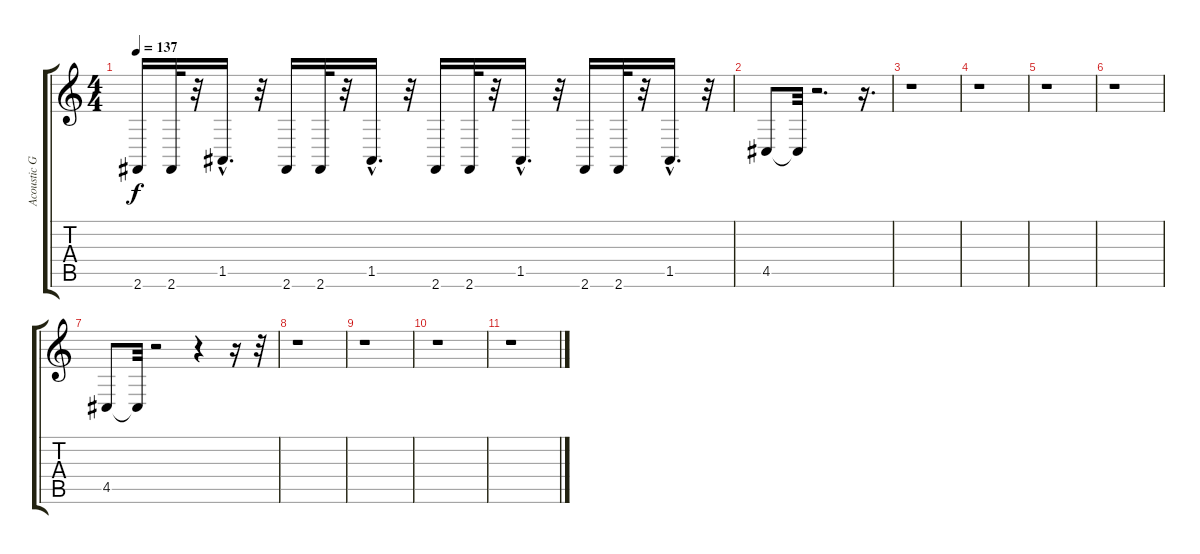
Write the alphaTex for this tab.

\track ("Acoustic Guitar" "Acoustic G") {instrument rockorgan}
\staff {score tabs}
\tuning (E4 B3 G3 D3 A2 E2) {hide}
\ts (4 4)
\tempo 137
\clef g2
\ks c
2.6.16{dy f} 2.6.32 r.32 1.5{hac}.16{d} r.32 2.6.16 2.6.32 r.32 1.5{hac}.16{d} r.32 2.6.16 2.6.32 r.32 1.5{hac}.16{d} r.32 2.6.16 2.6.32 r.32 1.5{hac}.16{d} r.32 |
4.5.8 4.5{t}.32 r.2{d} r.16{d} |
r.1 |
r.1 |
r.1 |
r.1 |
4.5.8 4.5{t}.32 r.2 r.4 r.16 r.32 |
r.1 |
r.1 |
r.1 |
r.1
